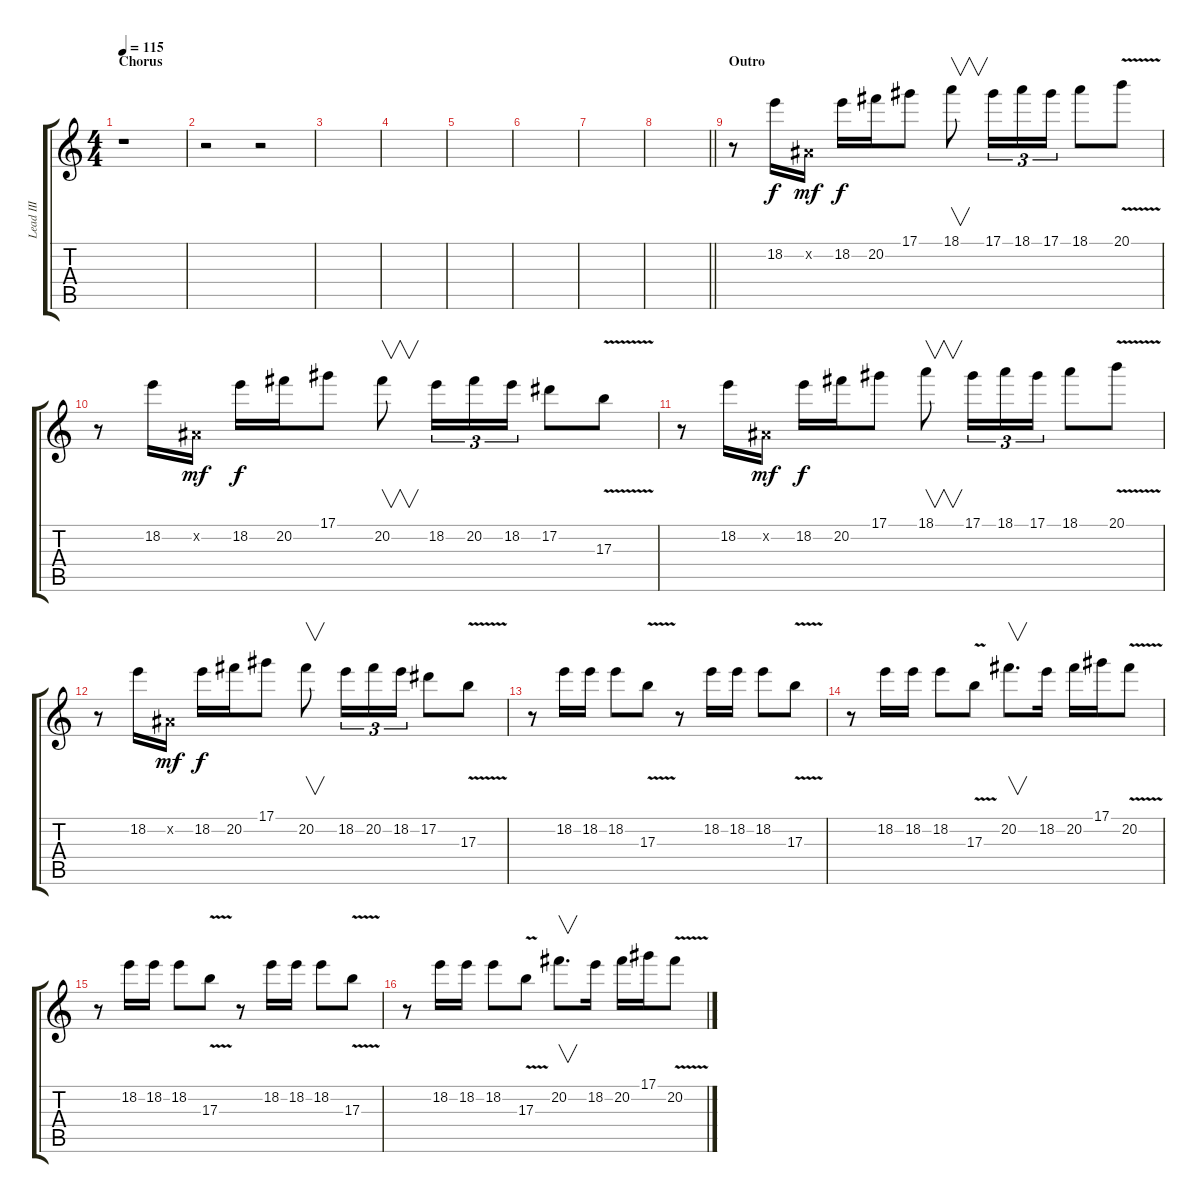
\track ("Lead III" "Lead III") {instrument overdrivenguitar}
\staff {score tabs}
\tuning (Eb4 Bb3 Gb3 Db3 Ab2 Eb2) {hide}
\ts (4 4)
\section ("" "Chorus")
\tempo 115
\clef g2
\ks c
r.1{dy f} |
r.2 r.2 |
|
|
|
|
|
\barLineRight lightlight
|
\section ("" "Outro")
r.8 18.2.16 0.2{x}.16{dy mf} 18.2.16{dy f} 20.2.16 17.1.8 18.1.8{v} 17.1.16{tu (3 2)} 18.1.16{tu (3 2)} 17.1.16{tu (3 2)} 18.1.8 20.1{v}.8 |
r.8 18.2.16 0.2{x}.16{dy mf} 18.2.16{dy f} 20.2.16 17.1.8 20.2.8{v} 18.2.16{tu (3 2)} 20.2.16{tu (3 2)} 18.2.16{tu (3 2)} 17.2.8 17.3{v}.8 |
r.8 18.2.16 0.2{x}.16{dy mf} 18.2.16{dy f} 20.2.16 17.1.8 18.1.8{v} 17.1.16{tu (3 2)} 18.1.16{tu (3 2)} 17.1.16{tu (3 2)} 18.1.8 20.1{v}.8 |
r.8 18.2.16 0.2{x}.16{dy mf} 18.2.16{dy f} 20.2.16 17.1.8 20.2.8{v} 18.2.16{tu (3 2)} 20.2.16{tu (3 2)} 18.2.16{tu (3 2)} 17.2.8 17.3{v}.8 |
r.8 18.2.16 18.2.16 18.2.8 17.3{v}.8 r.8 18.2.16 18.2.16 18.2.8 17.3{v}.8 |
r.8 18.2.16 18.2.16 18.2.8 17.3{v}.8 20.2.8{v d} 18.2.16 20.2.16 17.1.16 20.2{v}.8 |
r.8 18.2.16 18.2.16 18.2.8 17.3{v}.8 r.8 18.2.16 18.2.16 18.2.8 17.3{v}.8 |
r.8 18.2.16 18.2.16 18.2.8 17.3{v}.8 20.2.8{v d} 18.2.16 20.2.16 17.1.16 20.2{v}.8
